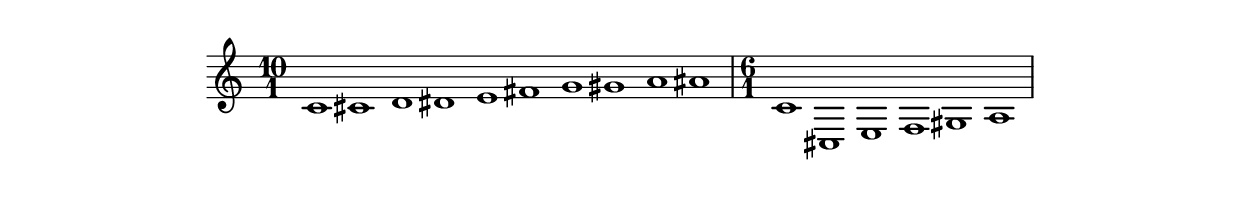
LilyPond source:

%
% $Id: limited-transpo.ly 77 2009-06-29 20:47:13Z nicb $
%

\version "2.10.33"

\paper{
  indent=0\mm
  line-width=140\mm
  oddFooterMarkup=##f
  oddHeaderMarkup=##f
  bookTitleMarkup = ##f
  scoreTitleMarkup = ##f
}

#(define (make-text-script x) 
   (make-music 'TextScriptEvent
               'direction DOWN
               'text (make-simple-markup x)))

#(define (add-text-script m x)
   (if (equal? (ly:music-property m 'name) 'EventChord)
       (set! (ly:music-property m 'elements)
             (cons (make-text-script x)
                  (ly:music-property m 'elements)))       
       (let ((es (ly:music-property m 'elements))
	     (e (ly:music-property m 'element)))
	 (map (lambda (y) (add-text-script y x)) es)
	 (if (ly:music? e)
	     (add-text-script e x))))
   m)

addScript =
#(define-music-function (parser location script music )
					( string? ly:music? )
		(add-text-script music script))

\score {
	\relative c' {
	  \override Score.MetronomeMark #'transparent = ##t
		\set Staff.midiInstrument = "acoustic grand"
		\key c \major
		\clef treble
	  \time 10/1
	  \tempo 1 = 120
	  \addScript "(2 trasposizioni)"
	  c1 cis1 d1 dis1 e1 fis1 g1 gis1 a1 ais1 |
    \time 6/1
	  \addScript "(tre trasposizioni)"
	  c,1 cis,1 e1 f1 gis1 a1 |
	}
  \midi{}
  \layout{}
}
